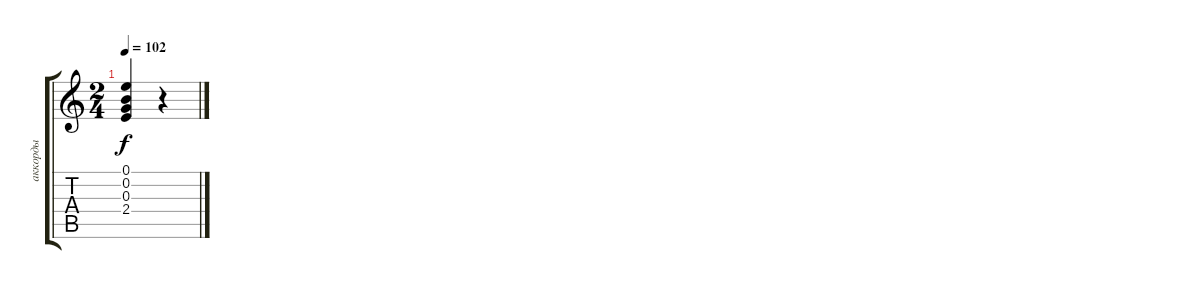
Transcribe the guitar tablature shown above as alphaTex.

\track ("аккорды" "аккорды") {instrument acousticguitarnylon}
\staff {score tabs}
\tuning (E4 B3 G3 D3 A2 E2) {hide}
\ts (2 4)
\tempo 102
\clef g2
\ks c
(0.1{t} 0.2{t} 0.3{t} 2.4{t}).4{dy f} r.4
